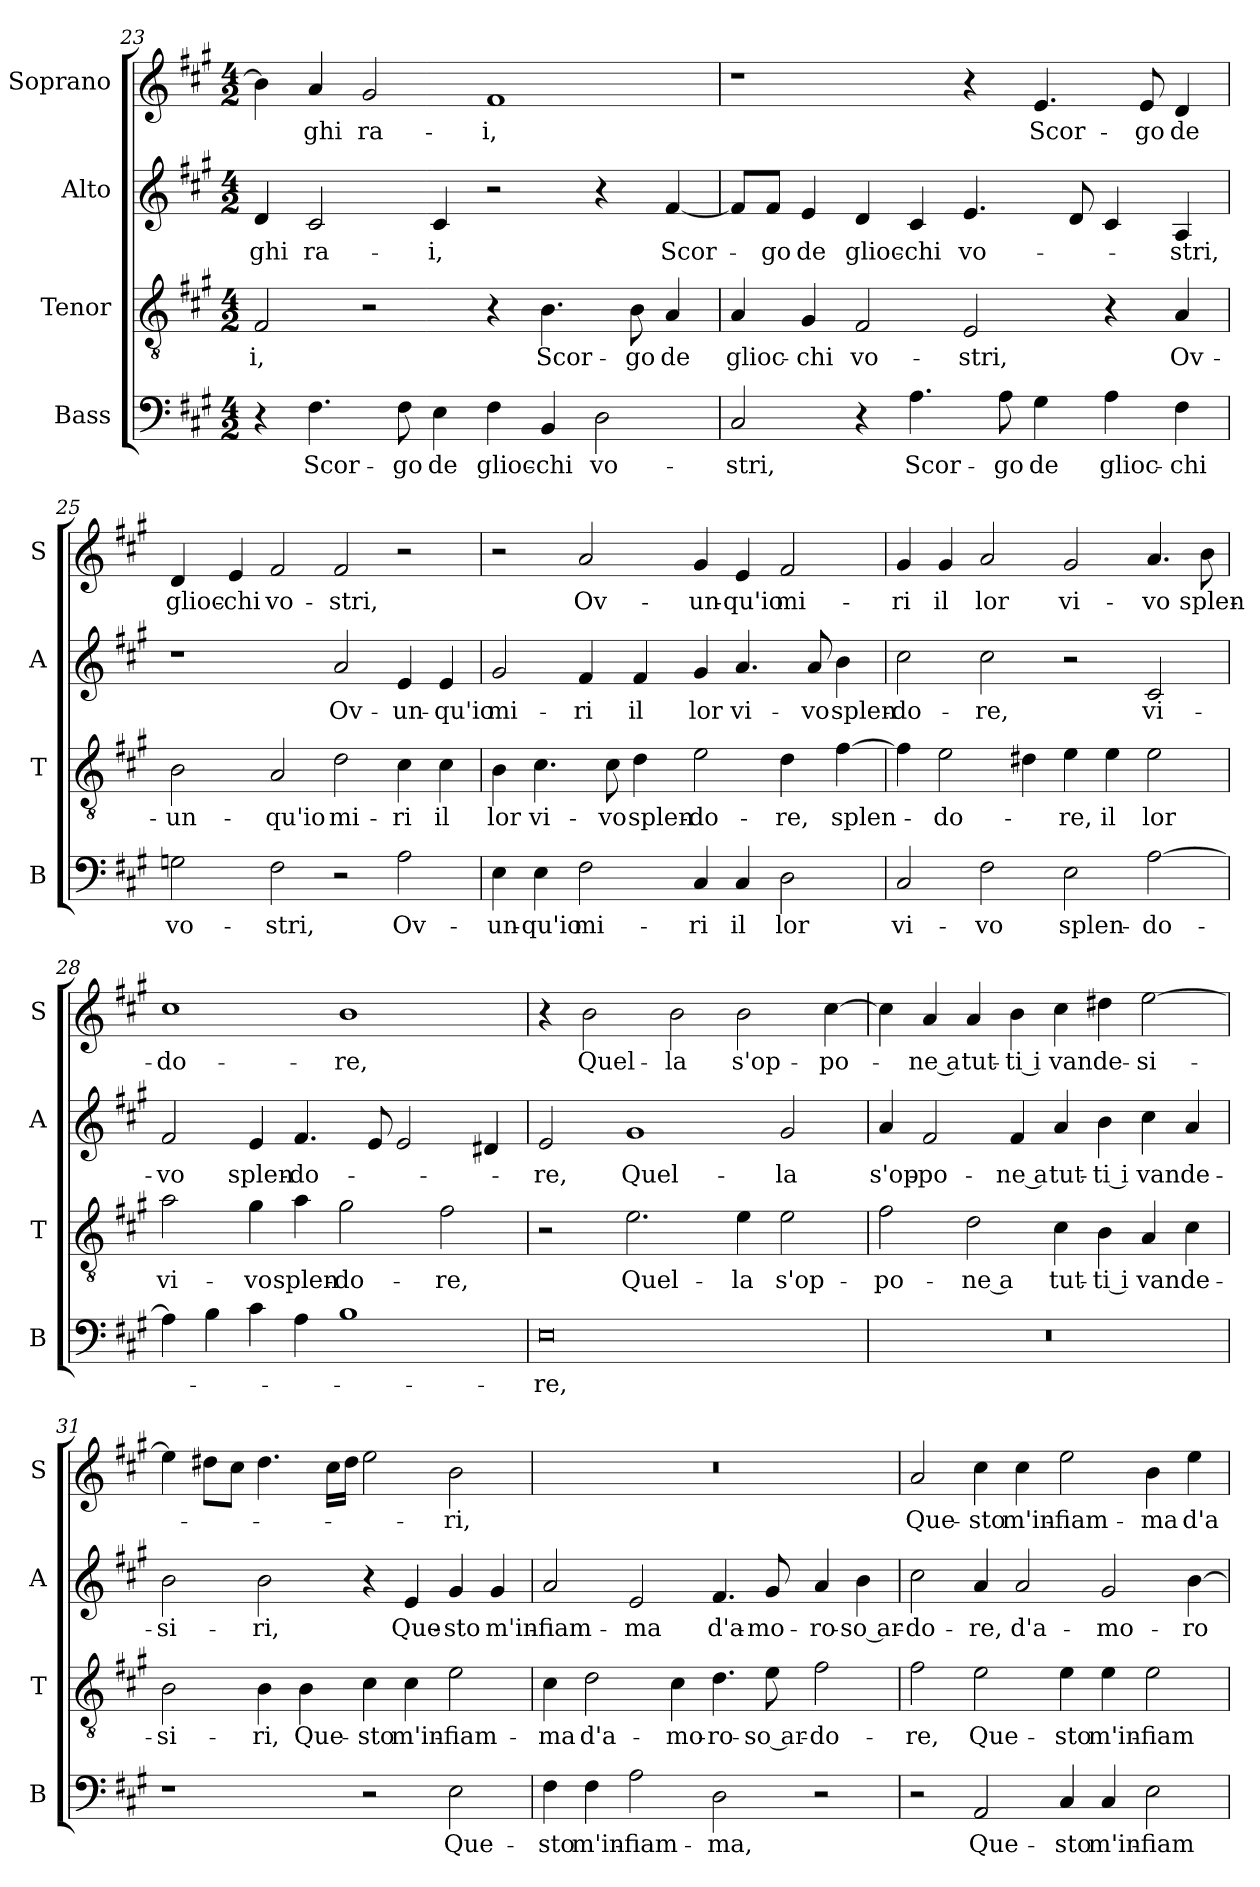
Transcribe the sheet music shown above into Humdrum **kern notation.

**kern	**text	**kern	**text	**kern	**text	**kern	**text
*part4	*part4	*part3	*part3	*part2	*part2	*part1	*part1
*staff4	*staff4	*staff3	*staff3	*staff2	*staff2	*staff1	*staff1
*I"Bass	*	*I"Tenor	*	*I"Alto	*	*I"Soprano	*
*I'B	*	*I'T	*	*I'A	*	*I'S	*
*clefF4	*	*clefGv2	*	*clefG2	*	*clefG2	*
*k[f#c#g#]	*	*k[f#c#g#]	*	*k[f#c#g#]	*	*k[f#c#g#]	*
*A:	*	*A:	*	*A:	*	*A:	*
*M4/2	*	*M4/2	*	*M4/2	*	*M4/2	*
=23	=23	=23	=23	=23	=23	=23	=23
!	!	!	!LO:LY:b	!	!LO:LY:b	!	!
4r	.	2F#/	-i,	4d/	-ghi	4b\]	.
!	!LO:LY:b	!	!	!	!LO:LY:b	!	!LO:LY:b
4.F#\	Scor-	.	.	2c#/	ra-	4a/	-ghi
!	!	!	!	!	!	!	!LO:LY:b
.	.	2r	.	.	.	2g#/	ra-
!	!LO:LY:b	!	!	!	!	!	!
8F#\	-go	.	.	.	.	.	.
!	!LO:LY:b	!	!	!	!LO:LY:b	!	!
4E\	de	.	.	4c#/	-i,	.	.
!	!LO:LY:b	!	!	!	!	!	!LO:LY:b
4F#\	glioc-	4r	.	2r	.	1f#	-i,
!	!LO:LY:b	!	!LO:LY:b	!	!	!	!
4BB/	-chi	4.B\	Scor-	.	.	.	.
!	!LO:LY:b	!	!	!	!	!	!
2D\	vo-	.	.	4r	.	.	.
!	!	!	!LO:LY:b	!	!	!	!
.	.	8B\	-go	.	.	.	.
!	!	!	!LO:LY:b	!	!LO:LY:b	!	!
.	.	4A/	de	[4f#/	Scor-	.	.
!!LO:LB:g=z
=24	=24	=24	=24	=24	=24	=24	=24
!	!LO:LY:b	!	!LO:LY:b	!	!	!	!
2C#/	-stri,	4A/	glioc-	8f#/L]	.	1r	.
!	!	!	!	!	!LO:LY:b	!	!
.	.	.	.	8f#/J	-go	.	.
!	!	!	!LO:LY:b	!	!LO:LY:b	!	!
.	.	4G#/	-chi	4e/	de	.	.
!	!	!	!LO:LY:b	!	!LO:LY:b	!	!
4r	.	2F#/	vo-	4d/	glioc-	.	.
!	!LO:LY:b	!	!	!	!LO:LY:b	!	!
4.A\	Scor-	.	.	4c#/	-chi	.	.
!	!	!	!LO:LY:b	!	!LO:LY:b	!	!
.	.	2E/	-stri,	4.e/	vo-	4r	.
!	!LO:LY:b	!	!	!	!	!	!
8A\	-go	.	.	.	.	.	.
!	!LO:LY:b	!	!	!	!	!	!LO:LY:b
4G#\	de	.	.	.	.	4.e/	Scor-
.	.	.	.	8d/	.	.	.
!	!LO:LY:b	!	!	!	!	!	!
4A\	glioc-	4r	.	4c#/	.	.	.
!	!	!	!	!	!	!	!LO:LY:b
.	.	.	.	.	.	8e/	-go
!	!LO:LY:b	!	!LO:LY:b	!	!LO:LY:b	!	!LO:LY:b
4F#\	-chi	4A/	Ov-	4A/	-stri,	4d/	de
=25	=25	=25	=25	=25	=25	=25	=25
!	!LO:LY:b	!	!LO:LY:b	!	!	!	!LO:LY:b
2Gn\	vo-	2B\	-un-	1r	.	4d/	glioc-
!	!	!	!	!	!	!	!LO:LY:b
.	.	.	.	.	.	4e/	-chi
!	!LO:LY:b	!	!LO:LY:b	!	!	!	!LO:LY:b
2F#\	-stri,	2A/	-qu'io	.	.	2f#/	vo-
!	!	!	!LO:LY:b	!	!LO:LY:b	!	!LO:LY:b
2r	.	2d\	mi-	2a/	Ov-	2f#/	-stri,
!	!LO:LY:b	!	!LO:LY:b	!	!LO:LY:b	!	!
2A\	Ov-	4c#\	-ri	4e/	-un-	2r	.
!	!	!	!LO:LY:b	!	!LO:LY:b	!	!
.	.	4c#\	il	4e/	-qu'io	.	.
=26	=26	=26	=26	=26	=26	=26	=26
!	!LO:LY:b	!	!LO:LY:b	!	!LO:LY:b	!	!
4E\	-un-	4B\	lor	2g#/	mi-	2r	.
!	!LO:LY:b	!	!LO:LY:b	!	!	!	!
4E\	-qu'io	4.c#\	vi-	.	.	.	.
!	!LO:LY:b	!	!	!	!LO:LY:b	!	!LO:LY:b
2F#\	mi-	.	.	4f#/	-ri	2a/	Ov-
!	!	!	!LO:LY:b	!	!	!	!
.	.	8c#\	-vo	.	.	.	.
!	!	!	!LO:LY:b	!	!LO:LY:b	!	!
.	.	4d\	splen-	4f#/	il	.	.
!	!LO:LY:b	!	!LO:LY:b	!	!LO:LY:b	!	!LO:LY:b
4C#/	-ri	2e\	-do-	4g#/	lor	4g#/	-un-
!	!LO:LY:b	!	!	!	!LO:LY:b	!	!LO:LY:b
4C#/	il	.	.	4.a/	vi-	4e/	-qu'io
!	!LO:LY:b	!	!LO:LY:b	!	!	!	!LO:LY:b
2D\	lor	4d\	-re,	.	.	2f#/	mi-
!	!	!	!	!	!LO:LY:b	!	!
.	.	.	.	8a/	-vo	.	.
!	!	!	!LO:LY:b	!	!LO:LY:b	!	!
.	.	[4f#\	splen-	4b\	splen-	.	.
!!LO:PB:g=z
=27	=27	=27	=27	=27	=27	=27	=27
!	!LO:LY:b	!	!	!	!LO:LY:b	!	!LO:LY:b
2C#/	vi-	4f#\]	.	2cc#\	-do-	4g#/	-ri
!	!	!	!LO:LY:b	!	!	!	!LO:LY:b
.	.	2e\	-do-	.	.	4g#/	il
!	!LO:LY:b	!	!	!	!LO:LY:b	!	!LO:LY:b
2F#\	-vo	.	.	2cc#\	-re,	2a/	lor
.	.	4d#X\	.	.	.	.	.
!	!LO:LY:b	!	!LO:LY:b	!	!	!	!LO:LY:b
2E\	splen-	4e\	-re,	2r	.	2g#/	vi-
!	!	!	!LO:LY:b	!	!	!	!
.	.	4e\	il	.	.	.	.
!	!LO:LY:b	!	!LO:LY:b	!	!LO:LY:b	!	!LO:LY:b
[2A\	-do-	2e\	lor	2c#/	vi-	4.a/	-vo
!	!	!	!	!	!	!	!LO:LY:b
.	.	.	.	.	.	8b\	splen-
=28	=28	=28	=28	=28	=28	=28	=28
!	!	!	!LO:LY:b	!	!LO:LY:b	!	!LO:LY:b
4A\]	.	2a\	vi-	2f#/	-vo	1cc#	-do-
4B\	.	.	.	.	.	.	.
!	!	!	!LO:LY:b	!	!LO:LY:b	!	!
4c#\	.	4g#\	-vo	4e/	splen-	.	.
!	!	!	!LO:LY:b	!	!LO:LY:b	!	!
4A\	.	4a\	splen-	4.f#/	-do-	.	.
!	!	!	!LO:LY:b	!	!	!	!LO:LY:b
1B	.	2g#\	-do-	.	.	1b	-re,
.	.	.	.	8e/	.	.	.
.	.	.	.	2e/	.	.	.
!	!	!	!LO:LY:b	!	!	!	!
.	.	2f#\	-re,	.	.	.	.
.	.	.	.	4d#X/	.	.	.
=29	=29	=29	=29	=29	=29	=29	=29
!	!LO:LY:b	!	!	!	!LO:LY:b	!	!
0E	-re,	2r	.	2e/	-re,	4r	.
!	!	!	!	!	!	!	!LO:LY:b
.	.	.	.	.	.	2b\	Quel-
!	!	!	!LO:LY:b	!	!LO:LY:b	!	!
.	.	2.e\	Quel-	1g#	Quel-	.	.
!	!	!	!	!	!	!	!LO:LY:b
.	.	.	.	.	.	2b\	-la
!	!	!	!LO:LY:b	!	!	!	!LO:LY:b
.	.	4e\	-la	.	.	2b\	s'op-
!	!	!	!LO:LY:b	!	!LO:LY:b	!	!
.	.	2e\	s'op-	2g#/	-la	.	.
!	!	!	!	!	!	!	!LO:LY:b
.	.	.	.	.	.	[4cc#\	-po-
!!LO:LB:g=z
=30	=30	=30	=30	=30	=30	=30	=30
!	!	!	!LO:LY:b	!	!LO:LY:b	!	!
0r	.	2f#\	-po-	4a/	s'op-	4cc#\]	.
!	!	!	!	!	!LO:LY:b	!	!LO:LY:b
.	.	.	.	2f#/	-po-	4a/	-ne a
!	!	!	!LO:LY:b	!	!	!	!LO:LY:b
.	.	2d\	-ne a	.	.	4a/	tut-
!	!	!	!	!	!LO:LY:b	!	!LO:LY:b
.	.	.	.	4f#/	-ne a	4b\	-ti i
!	!	!	!LO:LY:b	!	!LO:LY:b	!	!LO:LY:b
.	.	4c#\	tut-	4a/	tut-	4cc#\	van
!	!	!	!LO:LY:b	!	!LO:LY:b	!	!LO:LY:b
.	.	4B\	-ti i	4b\	-ti i	4dd#X\	de-
!	!	!	!LO:LY:b	!	!LO:LY:b	!	!LO:LY:b
.	.	4A/	van	4cc#\	van	[2ee\	-si-
!	!	!	!LO:LY:b	!	!LO:LY:b	!	!
.	.	4c#\	de-	4a/	de-	.	.
=31	=31	=31	=31	=31	=31	=31	=31
!	!	!	!LO:LY:b	!	!LO:LY:b	!	!
1r	.	2B\	-si-	2b\	-si-	4ee\]	.
.	.	.	.	.	.	8dd#X\L	.
.	.	.	.	.	.	8cc#\J	.
!	!	!	!LO:LY:b	!	!LO:LY:b	!	!
.	.	4B\	-ri,	2b\	-ri,	4.dd#\	.
!	!	!	!LO:LY:b	!	!	!	!
.	.	4B\	Que-	.	.	.	.
.	.	.	.	.	.	16cc#\LL	.
.	.	.	.	.	.	16dd#\JJ	.
!	!	!	!LO:LY:b	!	!	!	!
2r	.	4c#\	-sto	4r	.	2ee\	.
!	!	!	!LO:LY:b	!	!LO:LY:b	!	!
.	.	4c#\	m'in-	4e/	Que-	.	.
!	!LO:LY:b	!	!LO:LY:b	!	!LO:LY:b	!	!LO:LY:b
2E\	Que-	2e\	-fiam-	4g#/	-sto	2b\	-ri,
!	!	!	!	!	!LO:LY:b	!	!
.	.	.	.	4g#/	m'in-	.	.
=32	=32	=32	=32	=32	=32	=32	=32
!	!LO:LY:b	!	!LO:LY:b	!	!LO:LY:b	!	!
4F#\	-sto	4c#\	-ma	2a/	-fiam-	0r	.
!	!LO:LY:b	!	!LO:LY:b	!	!	!	!
4F#\	m'in-	2d\	d'a-	.	.	.	.
!	!LO:LY:b	!	!	!	!LO:LY:b	!	!
2A\	-fiam-	.	.	2e/	-ma	.	.
!	!	!	!LO:LY:b	!	!	!	!
.	.	4c#\	-mo-	.	.	.	.
!	!LO:LY:b	!	!LO:LY:b	!	!LO:LY:b	!	!
2D\	-ma,	4.d\	-ro-	4.f#/	d'a-	.	.
!	!	!	!LO:LY:b	!	!LO:LY:b	!	!
.	.	8e\	-so ar-	8g#/	-mo-	.	.
!	!	!	!LO:LY:b	!	!LO:LY:b	!	!
2r	.	2f#\	-do-	4a/	-ro-	.	.
!	!	!	!	!	!LO:LY:b	!	!
.	.	.	.	4b\	-so ar-	.	.
!!LO:LB:g=z
=33	=33	=33	=33	=33	=33	=33	=33
!	!	!	!LO:LY:b	!	!LO:LY:b	!	!LO:LY:b
2r	.	2f#\	-re,	2cc#\	-do-	2a/	Que-
!	!LO:LY:b	!	!LO:LY:b	!	!LO:LY:b	!	!LO:LY:b
2AA/	Que-	2e\	Que-	4a/	-re,	4cc#\	-sto
!	!	!	!	!	!LO:LY:b	!	!LO:LY:b
.	.	.	.	2a/	d'a-	4cc#\	m'in-
!	!LO:LY:b	!	!LO:LY:b	!	!	!	!LO:LY:b
4C#/	-sto	4e\	-sto	.	.	2ee\	-fiam-
!	!LO:LY:b	!	!LO:LY:b	!	!LO:LY:b	!	!
4C#/	m'in-	4e\	m'in-	2g#/	-mo-	.	.
!	!LO:LY:b	!	!LO:LY:b	!	!	!	!LO:LY:b
2E\	-fiam-	2e\	-fiam-	.	.	4b\	-ma
!	!	!	!	!	!LO:LY:b	!	!LO:LY:b
.	.	.	.	[4b\	-ro-	4ee\	d'a-
=	=	=	=	=	=	=	=
*-	*-	*-	*-	*-	*-	*-	*-
